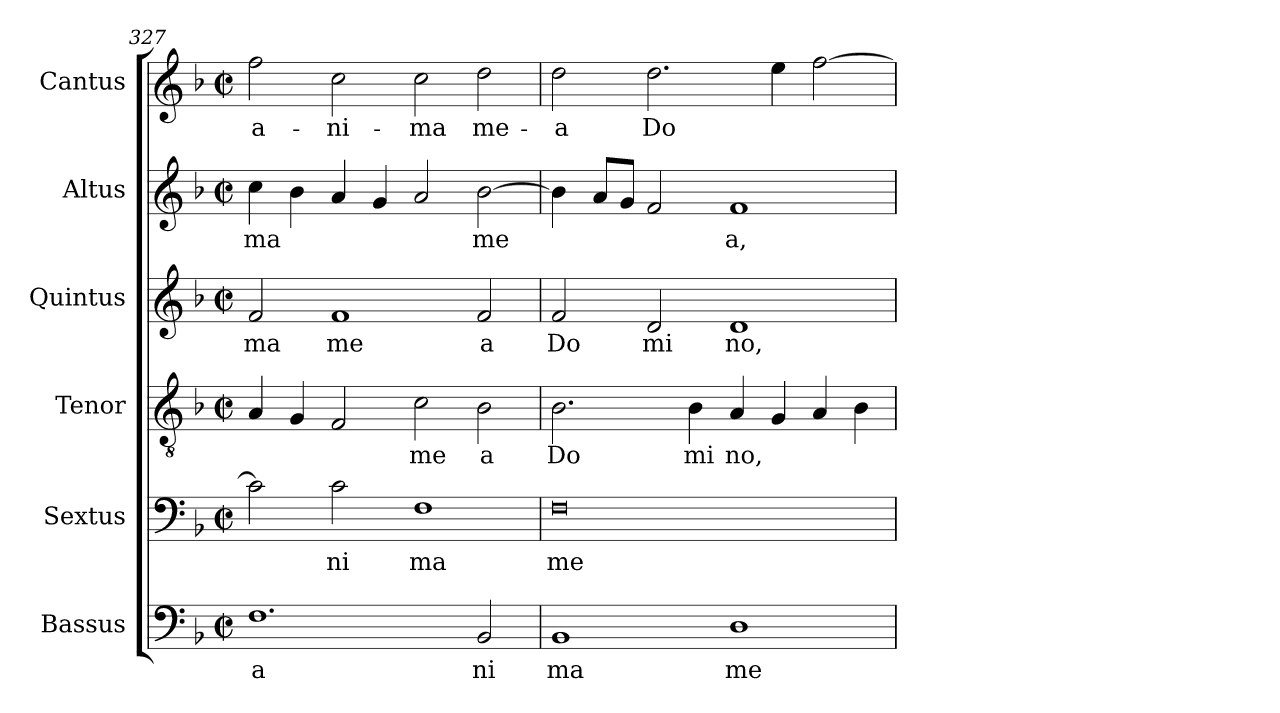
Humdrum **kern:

**kern	**text	**kern	**text	**kern	**text	**kern	**text	**kern	**text	**kern	**text
*part6	*part6	*part5	*part5	*part4	*part4	*part3	*part3	*part2	*part2	*part1	*part1
*staff6	*staff6	*staff5	*staff5	*staff4	*staff4	*staff3	*staff3	*staff2	*staff2	*staff1	*staff1
*I"Bassus	*	*I"Sextus	*	*I"Tenor	*	*I"Quintus	*	*I"Altus	*	*I"Cantus	*
*I'Bassus	*	*I'Sextus	*	*I'Tenor	*	*I'Quintus	*	*I'Altus	*	*I'Cantus	*
*clefF4	*	*clefF4	*	*clefGv2	*	*clefG2	*	*clefG2	*	*clefG2	*
*k[b-]	*	*k[b-]	*	*k[b-]	*	*k[b-]	*	*k[b-]	*	*k[b-]	*
*F:	*	*F:	*	*F:	*	*F:	*	*F:	*	*F:	*
*M2/2	*	*M2/2	*	*M2/2	*	*M2/2	*	*M2/2	*	*M2/2	*
*met(c|)	*	*met(c|)	*	*met(c|)	*	*met(c|)	*	*met(c|)	*	*met(c|)	*
=327	=327	=327	=327	=327	=327	=327	=327	=327	=327	=327	=327
!	!LO:LY:b:cj	!	!LO:LY:b:cj	!	!LO:LY:b:cj	!	!LO:LY:b:cj	!	!LO:LY:b:cj	!	!LO:LY:b:cj
1.F	a	2c\]	.	4A/	.	2f/	ma	4cc\	-ma	2ff\	a-
!	!	!	!	!	!LO:LY:b:cj	!	!	!	!LO:LY:b:cj	!	!
.	.	.	.	4G/	.	.	.	4b-\	.	.	.
!	!	!	!LO:LY:b:cj	!	!LO:LY:b:cj	!	!LO:LY:b:cj	!	!LO:LY:b:cj	!	!LO:LY:b:cj
.	.	2c\	ni	2F/	.	1f	me	4a/	.	2cc\	-ni-
!	!	!	!	!	!	!	!	!	!LO:LY:b:cj	!	!
.	.	.	.	.	.	.	.	4g/	.	.	.
!	!	!	!LO:LY:b:cj	!	!LO:LY:b:cj	!	!	!	!LO:LY:b:cj	!	!LO:LY:b:cj
.	.	1F	ma	2c\	me	.	.	2a/	.	2cc\	-ma
!	!LO:LY:b:cj	!	!	!	!LO:LY:b:cj	!	!LO:LY:b:cj	!	!LO:LY:b:cj	!	!LO:LY:b:cj
2BB-/	ni	.	.	2B-\	a	2f/	a	[>2b-\	me-	2dd\	me-
=328	=328	=328	=328	=328	=328	=328	=328	=328	=328	=328	=328
!	!LO:LY:b:cj	!	!LO:LY:b:cj	!	!LO:LY:b:cj	!	!LO:LY:b:cj	!	!LO:LY:b:cj	!	!LO:LY:b:cj
1BB-	ma	0F	me	2.B-\	Do	2f/	Do	4b-\]	--	2dd\	-a
!	!	!	!	!	!	!	!	!	!LO:LY:b:cj	!	!
.	.	.	.	.	.	.	.	8a/L	--	.	.
!	!	!	!	!	!	!	!	!	!LO:LY:b:cj	!	!
.	.	.	.	.	.	.	.	8g/J	--	.	.
!	!	!	!	!	!	!	!LO:LY:b:cj	!	!LO:LY:b:cj	!	!LO:LY:b:cj
.	.	.	.	.	.	2d/	mi	2f/	--	2.dd\	Do-
!	!	!	!	!	!LO:LY:b:cj	!	!	!	!	!	!
.	.	.	.	4B-\	mi	.	.	.	.	.	.
!	!LO:LY:b:cj	!	!	!	!LO:LY:b:cj	!	!LO:LY:b:cj	!	!LO:LY:b:cj	!	!
1D	me	.	.	4A/	no,	1d	no,	1f	-a,	.	.
!	!	!	!	!	!LO:LY:b:cj	!	!	!	!	!	!LO:LY:b:cj
.	.	.	.	4G/	.	.	.	.	.	4ee\	--
!	!	!	!	!	!LO:LY:b:cj	!	!	!	!	!	!LO:LY:b:cj
.	.	.	.	4A/	.	.	.	.	.	[>2ff\	--
!	!	!	!	!	!LO:LY:b:cj	!	!	!	!	!	!
.	.	.	.	4B-\	.	.	.	.	.	.	.
=	=	=	=	=	=	=	=	=	=	=	=
*-	*-	*-	*-	*-	*-	*-	*-	*-	*-	*-	*-
